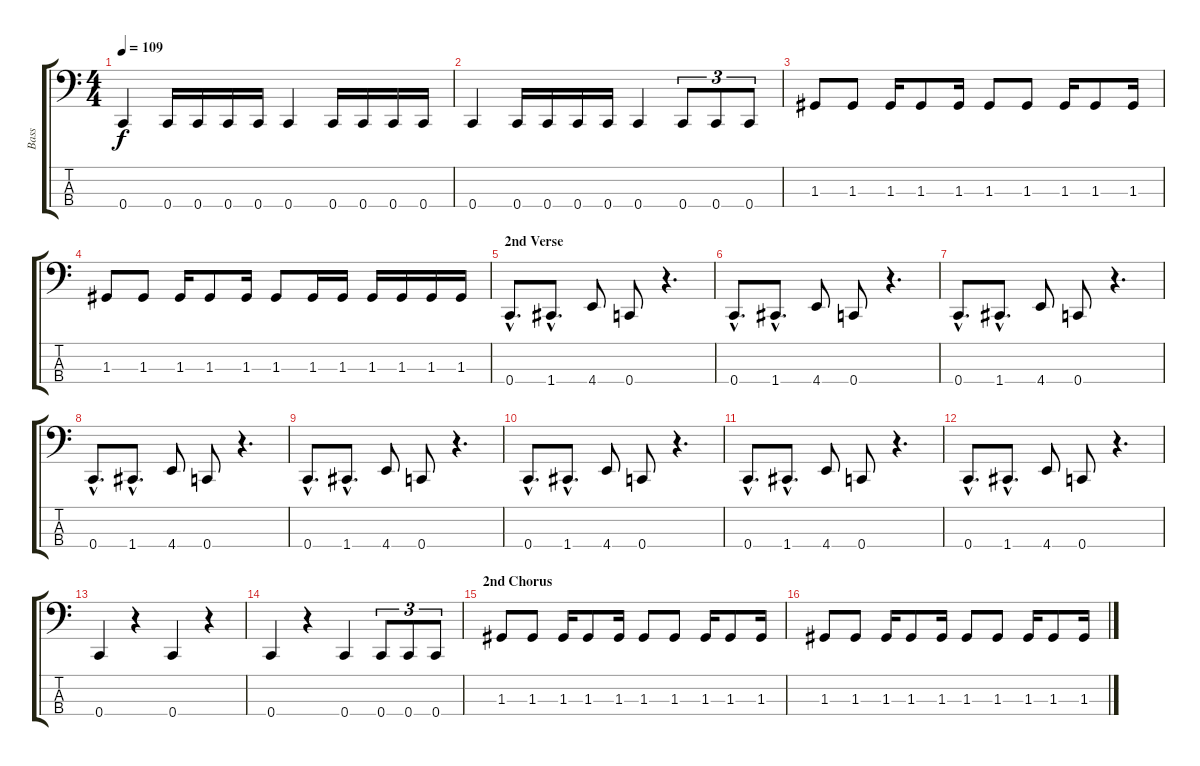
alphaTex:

\track ("Bass" "Bass") {instrument electricbasspick}
\staff {score tabs}
\tuning (F2 C2 G1 C1) {hide}
\ts (4 4)
\tempo 109
\clef f4
\ks c
0.4.4{dy f} 0.4.16 0.4.16 0.4.16 0.4.16 0.4.4 0.4.16 0.4.16 0.4.16 0.4.16 |
0.4.4 0.4.16 0.4.16 0.4.16 0.4.16 0.4.4 0.4.8{tu (3 2)} 0.4.8{tu (3 2)} 0.4.8{tu (3 2)} |
1.3.8 1.3.8 1.3.16 1.3.8 1.3.16 1.3.8 1.3.8 1.3.16 1.3.8 1.3.16 |
1.3.8 1.3.8 1.3.16 1.3.8 1.3.16 1.3.8 1.3.16 1.3.16 1.3.16 1.3.16 1.3.16 1.3.16 |
\section ("" "2nd Verse")
0.4{hac}.8{d} 1.4{hac}.8{d} 4.4.8 0.4.8 r.4{d} |
0.4{hac}.8{d} 1.4{hac}.8{d} 4.4.8 0.4.8 r.4{d} |
0.4{hac}.8{d} 1.4{hac}.8{d} 4.4.8 0.4.8 r.4{d} |
0.4{hac}.8{d} 1.4{hac}.8{d} 4.4.8 0.4.8 r.4{d} |
0.4{hac}.8{d} 1.4{hac}.8{d} 4.4.8 0.4.8 r.4{d} |
0.4{hac}.8{d} 1.4{hac}.8{d} 4.4.8 0.4.8 r.4{d} |
0.4{hac}.8{d} 1.4{hac}.8{d} 4.4.8 0.4.8 r.4{d} |
0.4{hac}.8{d} 1.4{hac}.8{d} 4.4.8 0.4.8 r.4{d} |
0.4.4 r.4 0.4.4 r.4 |
0.4.4 r.4 0.4.4 0.4.8{tu (3 2)} 0.4.8{tu (3 2)} 0.4.8{tu (3 2)} |
\section ("" "2nd Chorus ")
1.3.8 1.3.8 1.3.16 1.3.8 1.3.16 1.3.8 1.3.8 1.3.16 1.3.8 1.3.16 |
1.3.8 1.3.8 1.3.16 1.3.8 1.3.16 1.3.8 1.3.8 1.3.16 1.3.8 1.3.16
